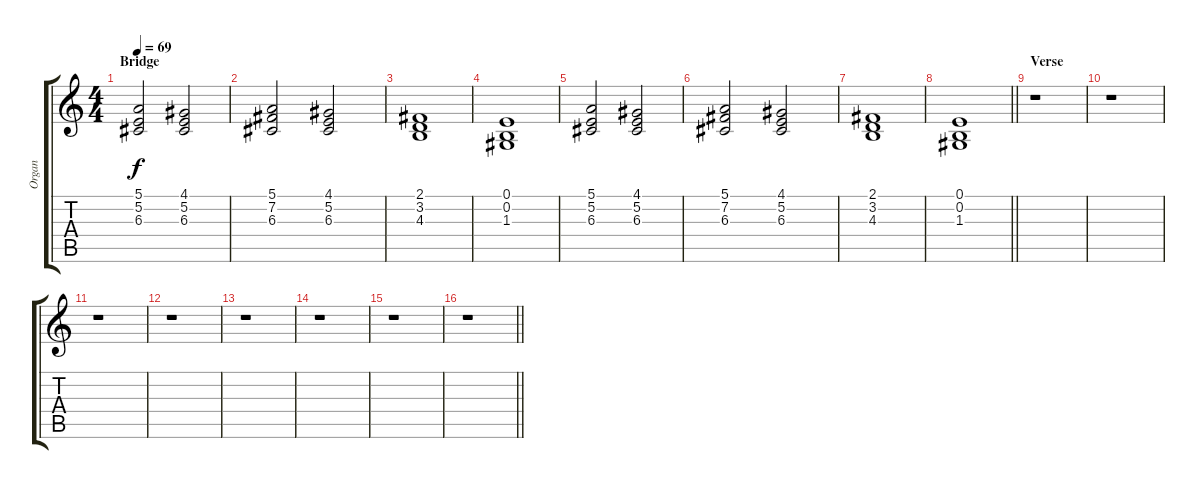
\track ("Organ" "Organ") {instrument drawbarorgan}
\staff {score tabs}
\tuning (E4 B3 G3 D3 A2 E2) {hide}
\ts (4 4)
\section ("" "Bridge")
\tempo 69
\clef g2
\ks c
(5.1 5.2 6.3).2{dy f} (4.1 5.2 6.3).2 |
(5.1 7.2 6.3).2 (4.1 5.2 6.3).2 |
(2.1 3.2 4.3).1 |
(0.1 0.2 1.3).1 |
(5.1 5.2 6.3).2 (4.1 5.2 6.3).2 |
(5.1 7.2 6.3).2 (4.1 5.2 6.3).2 |
(2.1 3.2 4.3).1 |
\barLineRight lightlight
(0.1 0.2 1.3).1 |
\section ("" "Verse")
r.1 |
r.1 |
r.1 |
r.1 |
r.1 |
r.1 |
r.1 |
\barLineRight lightlight
r.1
